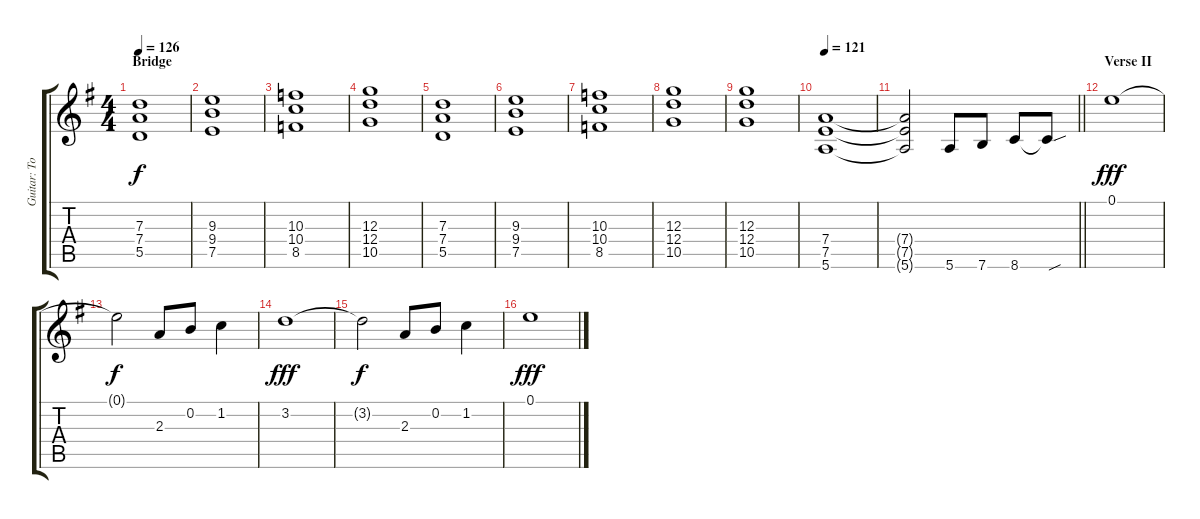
\track ("Guitar: Tony" "Guitar: To") {instrument overdrivenguitar}
\staff {score tabs}
\tuning (E4 B3 G3 D3 A2 E2) {hide}
\ts (4 4)
\section ("" "Bridge")
\tempo 126
\clef g2
\ks g
(7.3 7.4 5.5).1{dy f} |
(9.3 9.4 7.5).1 |
(10.3 10.4 8.5).1 |
(12.3 12.4 10.5).1 |
(7.3 7.4 5.5).1 |
(9.3 9.4 7.5).1 |
(10.3 10.4 8.5).1 |
(12.3 12.4 10.5).1 |
(12.3 12.4 10.5).1 |
\tempo 121
(7.4 7.5 5.6).1 |
\barLineRight lightlight
(7.4{t} 7.5{t} 5.6{t}).2 5.6.8 7.6.8 8.6.8 8.6{sou t}.8 |
\section ("" "Verse II")
0.1.1{dy fff} |
0.1{t}.2{dy f} 2.3.8 0.2.8 1.2.4 |
3.2.1{dy fff} |
3.2{t}.2{dy f} 2.3.8 0.2.8 1.2.4 |
0.1.1{dy fff}
